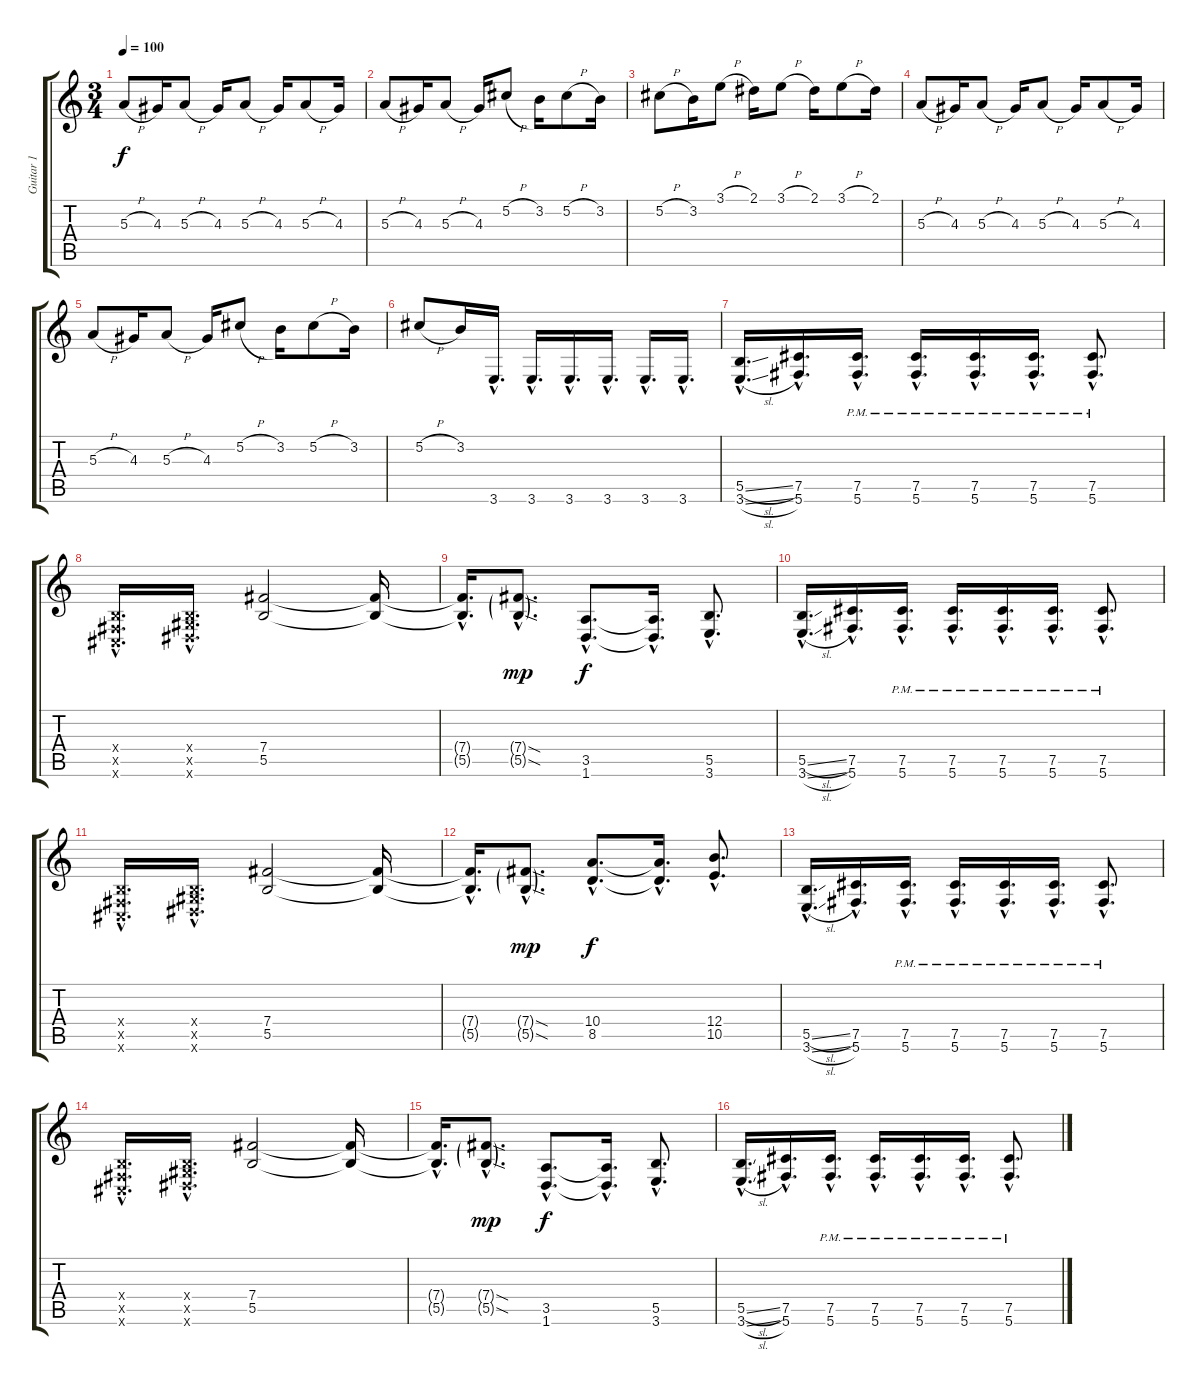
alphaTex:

\track ("Guitar 1" "Guitar 1") {instrument acousticguitarsteel}
\staff {score tabs}
\tuning (Db4 Ab3 E3 B2 Gb2 Db2) {hide}
\ts (3 4)
\tempo 100
\clef g2
\ks c
5.3{h}.8{dy f} 4.3.16 5.3{h}.8 4.3.16 5.3{h}.8 4.3.16 5.3{h}.8 4.3.16 |
5.3{h}.8 4.3.16 5.3{h}.8 4.3.16 5.2{h}.8 3.2.16 5.2{h}.8 3.2.16 |
5.2{h}.8 3.2.16 3.1{h}.8 2.1.16 3.1{h}.8 2.1.16 3.1{h}.8 2.1.16 |
5.3{h}.8 4.3.16 5.3{h}.8 4.3.16 5.3{h}.8 4.3.16 5.3{h}.8 4.3.16 |
5.3{h}.8 4.3.16 5.3{h}.8 4.3.16 5.2{h}.8 3.2.16 5.2{h}.8 3.2.16 |
5.2{h}.8 3.2.16 3.6{hac}.16{d instrument distortionguitar} 3.6{hac}.16{d} 3.6{hac}.16{d} 3.6{hac}.16{d} 3.6{hac}.16{d} 3.6{hac}.16{d} |
(5.5{sl hac} 3.6{sl hac}).16{d} (7.5{hac} 5.6{hac}).16{d} (7.5{hac pm} 5.6{hac}).16{d} (7.5{hac pm} 5.6{hac}).16{d} (7.5{hac pm} 5.6{hac}).16{d} (7.5{hac pm} 5.6{hac}).16{d} (7.5{hac pm} 5.6{hac}).8{d} |
(0.4{hac x} 0.5{hac x} 0.6{hac x}).16{d} (0.4{hac x} 2.5{hac x} 2.6{hac x}).16{d} (7.4 5.5).2 (7.4{t} 5.5{t}).16 |
(7.4{hac t} 5.5{hac t}).16{d} (7.4{sod g hac} 5.5{sod g hac}).8{d dy mp} (3.5{hac} 1.6{hac}).8{d dy f} (3.5{hac t} 1.6{hac t}).16{d} (5.5{hac} 3.6{hac}).8{d} |
(5.5{sl hac} 3.6{sl hac}).16{d} (7.5{hac} 5.6{hac}).16{d} (7.5{hac pm} 5.6{hac}).16{d} (7.5{hac pm} 5.6{hac}).16{d} (7.5{hac pm} 5.6{hac}).16{d} (7.5{hac pm} 5.6{hac}).16{d} (7.5{hac pm} 5.6{hac}).8{d} |
(0.4{hac x} 0.5{hac x} 0.6{hac x}).16{d} (0.4{hac x} 2.5{hac x} 2.6{hac x}).16{d} (7.4 5.5).2 (7.4{t} 5.5{t}).16 |
(7.4{hac t} 5.5{hac t}).16{d} (7.4{sod g hac} 5.5{sod g hac}).8{d dy mp} (10.4{hac} 8.5{hac}).8{d dy f} (10.4{hac t} 8.5{hac t}).16{d} (12.4{hac} 10.5{hac}).8{d} |
(5.5{sl hac} 3.6{sl hac}).16{d} (7.5{hac} 5.6{hac}).16{d} (7.5{hac pm} 5.6{hac}).16{d} (7.5{hac pm} 5.6{hac}).16{d} (7.5{hac pm} 5.6{hac}).16{d} (7.5{hac pm} 5.6{hac}).16{d} (7.5{hac pm} 5.6{hac}).8{d} |
(0.4{hac x} 0.5{hac x} 0.6{hac x}).16{d} (0.4{hac x} 2.5{hac x} 2.6{hac x}).16{d} (7.4 5.5).2 (7.4{t} 5.5{t}).16 |
(7.4{hac t} 5.5{hac t}).16{d} (7.4{sod g hac} 5.5{sod g hac}).8{d dy mp} (3.5{hac} 1.6{hac}).8{d dy f} (3.5{hac t} 1.6{hac t}).16{d} (5.5{hac} 3.6{hac}).8{d} |
(5.5{sl hac} 3.6{sl hac}).16{d} (7.5{hac} 5.6{hac}).16{d} (7.5{hac pm} 5.6{hac}).16{d} (7.5{hac pm} 5.6{hac}).16{d} (7.5{hac pm} 5.6{hac}).16{d} (7.5{hac pm} 5.6{hac}).16{d} (7.5{hac pm} 5.6{hac}).8{d}
